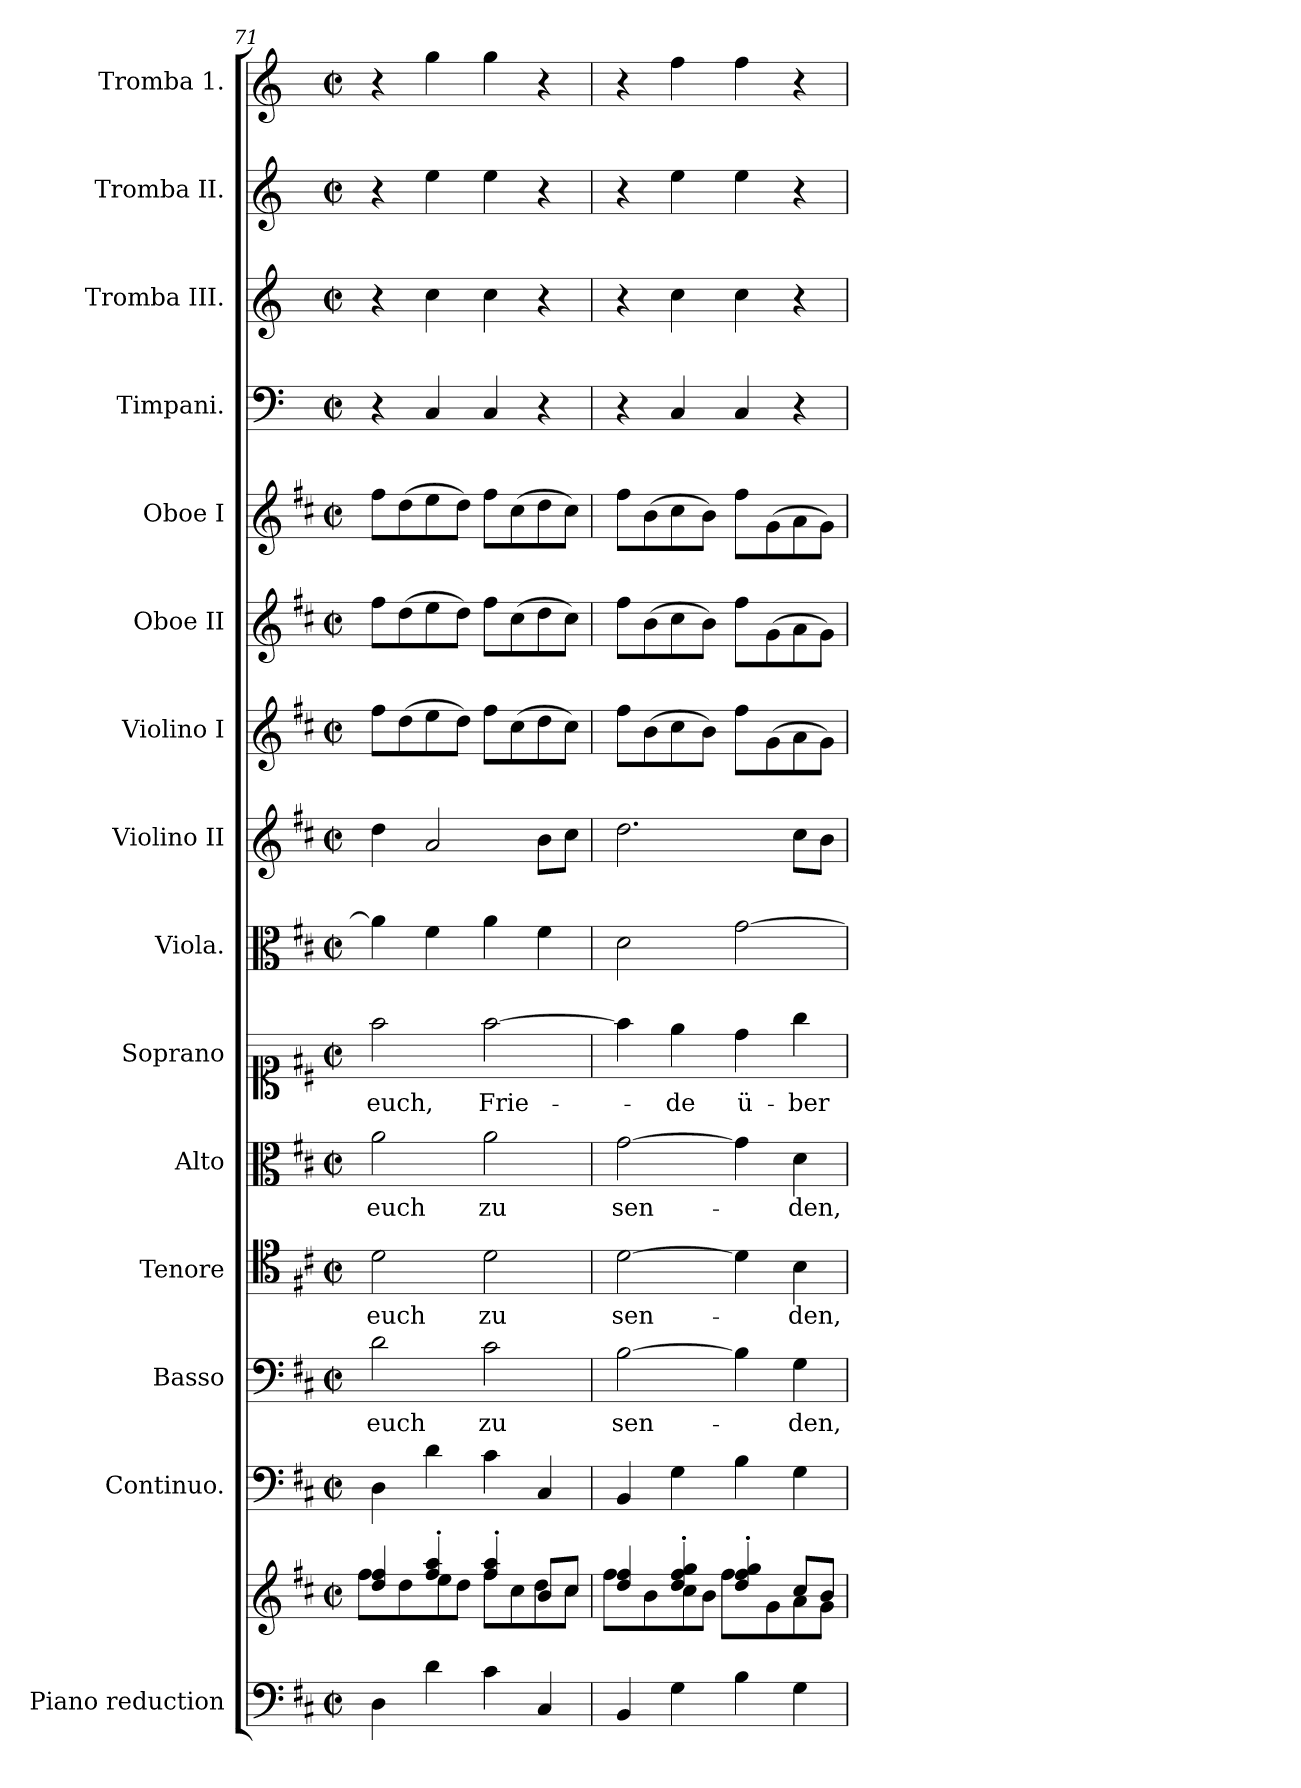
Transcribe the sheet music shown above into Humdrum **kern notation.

**kern	**kern	**kern	**kern	**text	**kern	**text	**kern	**text	**kern	**text	**kern	**kern	**kern	**kern	**kern	**kern	**kern	**kern	**kern
*part15	*part15	*part14	*part13	*part13	*part12	*part12	*part11	*part11	*part10	*part10	*part9	*part8	*part7	*part6	*part5	*part4	*part3	*part2	*part1
*staff16	*staff15	*staff14	*staff13	*staff13	*staff12	*staff12	*staff11	*staff11	*staff10	*staff10	*staff9	*staff8	*staff7	*staff6	*staff5	*staff4	*staff3	*staff2	*staff1
*I"Piano reduction	*	*I"Continuo.	*I"Basso	*	*I"Tenore	*	*I"Alto	*	*I"Soprano	*	*I"Viola.	*I"Violino II	*I"Violino I	*I"Oboe II	*I"Oboe I	*I"Timpani.	*I"Tromba III.	*I"Tromba II.	*I"Tromba 1.
*I'Pno	*	*	*	*	*	*	*	*	*	*	*I'Vla	*	*I'Vln	*I'Ob	*I'Ob	*I'Timp	*	*	*
*clefF4	*clefG2	*clefF4	*clefF4	*	*clefC4	*	*clefC3	*	*clefC1	*	*clefC3	*clefG2	*clefG2	*clefG2	*clefG2	*clefF4	*clefG2	*clefG2	*clefG2
*	*	*	*	*	*	*	*	*	*	*	*	*	*	*	*	*ITrd-1c-2	*ITrd-1c-2	*ITrd-1c-2	*ITrd-1c-2
*k[f#c#]	*k[f#c#]	*k[f#c#]	*k[f#c#]	*	*k[f#c#]	*	*k[f#c#]	*	*k[f#c#]	*	*k[f#c#]	*k[f#c#]	*k[f#c#]	*k[f#c#]	*k[f#c#]	*k[f#c#]	*k[f#c#]	*k[f#c#]	*k[f#c#]
*M2/2	*M2/2	*M2/2	*M2/2	*	*M2/2	*	*M2/2	*	*M2/2	*	*M2/2	*M2/2	*M2/2	*M2/2	*M2/2	*M2/2	*M2/2	*M2/2	*M2/2
*met(c|)	*met(c|)	*met(c|)	*met(c|)	*	*met(c|)	*	*met(c|)	*	*met(c|)	*	*met(c|)	*met(c|)	*met(c|)	*met(c|)	*met(c|)	*met(c|)	*met(c|)	*met(c|)	*met(c|)
=71	=71	=71	=71	=71	=71	=71	=71	=71	=71	=71	=71	=71	=71	=71	=71	=71	=71	=71	=71
*	*^	*	*	*	*	*	*	*	*	*	*	*	*	*	*	*	*	*	*
!	!	!	!	!	!LO:LY:b	!	!LO:LY:b	!	!LO:LY:b	!	!LO:LY:b	!	!	!	!	!	!	!	!	!
4D\	4dd/ 4ff#/	8ff#\L	4D\	2d\	euch	2d\	euch	2a\	-euch	2ff#\	euch,	4a\]	4dd\	8ff#\L	8ff#\L	8ff#\L	4r	4r	4r	4r
.	.	8dd\	.	.	.	.	.	.	.	.	.	.	.	(>8dd\	(>8dd\	(>8dd\	.	.	.	.
4d\	4ff#/' 4aa/'	8ee\	4d\	.	.	.	.	.	.	.	.	4f#\	2a/	8ee\	8ee\	8ee\	4D/	4dd\	4ff#\	4aa\
.	.	8dd\J	.	.	.	.	.	.	.	.	.	.	.	8dd\J)	8dd\J)	8dd\J)	.	.	.	.
!	!	!	!	!	!LO:LY:b	!	!LO:LY:b	!	!LO:LY:b	!	!LO:LY:b	!	!	!	!	!	!	!	!	!
4c#\	4ff#/' 4aa/'	8ff#\L	4c#\	2c#\	zu	2d\	zu	2a\	zu	[2ff#\	Frie-	4a\	.	8ff#\L	8ff#\L	8ff#\L	4D/	4dd\	4ff#\	4aa\
.	.	8cc#\	.	.	.	.	.	.	.	.	.	.	.	(>8cc#\	(>8cc#\	(>8cc#\	.	.	.	.
4C#/	8b/L	8dd\	4C#/	.	.	.	.	.	.	.	.	4f#\	8b\L	8dd\	8dd\	8dd\	4r	4r	4r	4r
.	8cc#/J	8cc#\J	.	.	.	.	.	.	.	.	.	.	8cc#\J	8cc#\J)	8cc#\J)	8cc#\J)	.	.	.	.
!!LO:PB:g=z
=72	=72	=72	=72	=72	=72	=72	=72	=72	=72	=72	=72	=72	=72	=72	=72	=72	=72	=72	=72	=72
!	!	!	!	!	!LO:LY:b	!	!LO:LY:b	!	!LO:LY:b	!	!	!	!	!	!	!	!	!	!	!
4BB/	4dd/ 4ff#/	8ff#\L	4BB/	[2B\	sen-	[2d\	sen-	[2g\	sen-	4ff#\]	.	2d\	2.dd\	8ff#\L	8ff#\L	8ff#\L	4r	4r	4r	4r
.	.	8b\	.	.	.	.	.	.	.	.	.	.	.	(>8b\	(>8b\	(>8b\	.	.	.	.
!	!	!	!	!	!	!	!	!	!	!	!LO:LY:b	!	!	!	!	!	!	!	!	!
4G\	4dd/' 4ff#/' 4gg/'	8cc#\	4G\	.	.	.	.	.	.	4ee\	de	.	.	8cc#\	8cc#\	8cc#\	4D/	4dd\	4ff#\	4gg\
.	.	8b\J	.	.	.	.	.	.	.	.	.	.	.	8b\J)	8b\J)	8b\J)	.	.	.	.
!	!	!	!	!	!	!	!	!	!	!	!LO:LY:b	!	!	!	!	!	!	!	!	!
4B\	4dd/' 4ff#/' 4gg/'	8ff#\L	4B\	4B\]	.	4d\]	.	4g\]	.	4dd\	ü-	[2g\	.	8ff#\L	8ff#\L	8ff#\L	4D/	4dd\	4ff#\	4gg\
.	.	8g\	.	.	.	.	.	.	.	.	.	.	.	(>8g\	(>8g\	(>8g\	.	.	.	.
!	!	!	!	!	!LO:LY:b	!	!LO:LY:b	!	!LO:LY:b	!	!LO:LY:b	!	!	!	!	!	!	!	!	!
4G\	8cc#/L	8a\	4G\	4G\	-den,	4B\	-den,	4d\	-den,	4gg\	-ber	.	8cc#\L	8a\	8a\	8a\	4r	4r	4r	4r
.	8b/J	8g\J	.	.	.	.	.	.	.	.	.	.	8b\J	8g\J)	8g\J)	8g\J)	.	.	.	.
*	*v	*v	*	*	*	*	*	*	*	*	*	*	*	*	*	*	*	*	*	*
=	=	=	=	=	=	=	=	=	=	=	=	=	=	=	=	=	=	=	=
*-	*-	*-	*-	*-	*-	*-	*-	*-	*-	*-	*-	*-	*-	*-	*-	*-	*-	*-	*-
